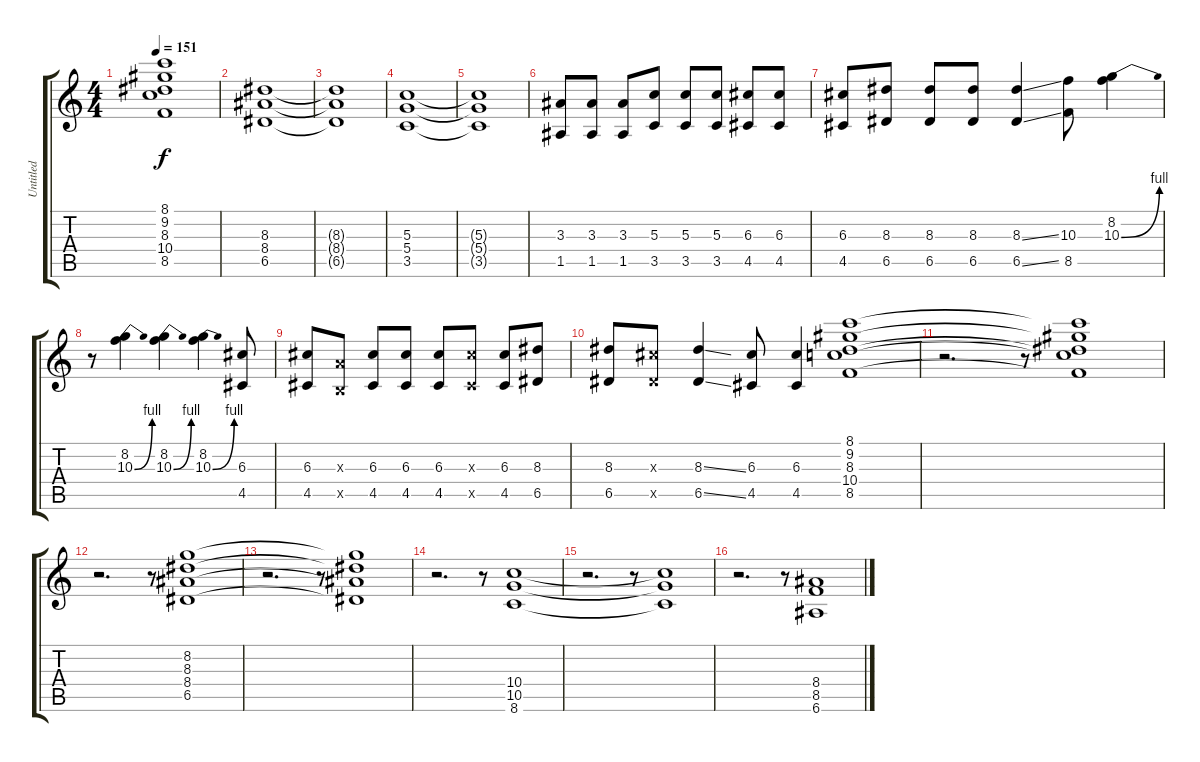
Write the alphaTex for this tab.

\track ("Untitled" "Untitled") {instrument acousticguitarnylon}
\staff {score tabs}
\tuning (E4 B3 G3 D3 A2 E2) {hide}
\ts (4 4)
\tempo 151
\clef g2
\ks c
(8.1{t} 9.2{t} 8.3{t} 10.4{t} 8.5{t}).1{dy f} |
(8.3 8.4 6.5).1 |
(8.3{t} 8.4{t} 6.5{t}).1 |
(5.3 5.4 3.5).1 |
(5.3{t} 5.4{t} 3.5{t}).1 |
(3.3 1.5).8 (3.3 1.5).8 (3.3 1.5).8 (5.3 3.5).8 (5.3 3.5).8 (5.3 3.5).8 (6.3 4.5).8 (6.3 4.5).8 |
(6.3 4.5).8 (8.3 6.5).8 (8.3 6.5).8 (8.3 6.5).8 (8.3{ss} 6.5{ss}).4 (10.3 8.5).8 (8.2 10.3{be (bend 0 0 60 4)}).4 |
r.8 (8.2 10.3{be (bend 0 0 60 4)}).4 (8.2 10.3{be (bend 0 0 60 4)}).4 (8.2 10.3{be (bend 0 0 60 4)}).4 (6.3 4.5).8 |
(6.3 4.5).8 (2.3{x} 2.5{x}).8 (6.3 4.5).8 (6.3 4.5).8 (6.3 4.5).8 (6.3{x} 4.5{x}).8 (6.3 4.5).8 (8.3 6.5).8 |
(8.3 6.5).8 (6.3{x} 6.5{x}).8 (8.3{ss} 6.5{ss}).4 (6.3 4.5).8 (6.3 4.5).4 (8.1 9.2 8.3 10.4 8.5).1 |
r.2{d} r.8 (8.1{t} 9.2{t} 8.3{t} 10.4{t} 8.5{t}).1 |
r.2{d} r.8 (8.2 8.3 8.4 6.5).1 |
r.2{d} r.8 (8.2{t} 8.3{t} 8.4{t} 6.5{t}).1 |
r.2{d} r.8 (10.4 10.5 8.6).1 |
r.2{d} r.8 (10.4{t} 10.5{t} 8.6{t}).1 |
r.2{d} r.8 (8.4 8.5 6.6).1
